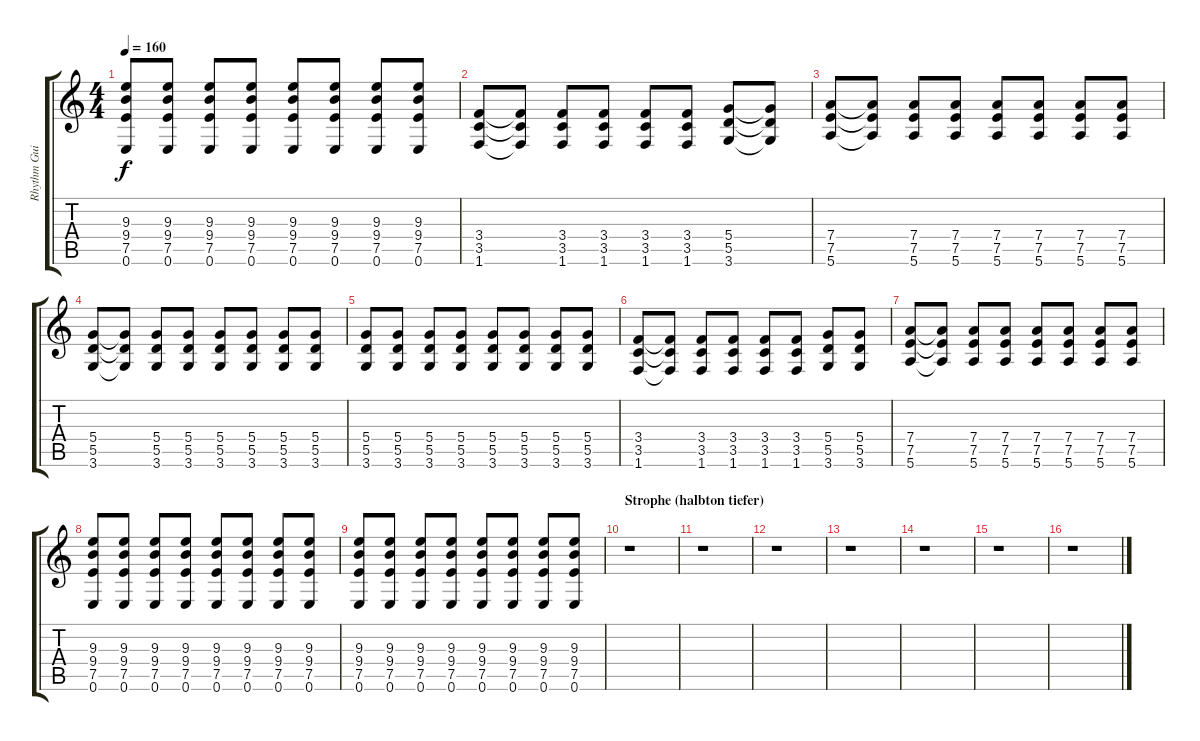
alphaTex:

\track ("Rhythm Guitar" "Rhythm Gui") {instrument overdrivenguitar}
\staff {score tabs}
\tuning (E4 B3 G3 D3 A2 E2) {hide}
\ts (4 4)
\tempo 160
\clef g2
\ks c
(9.3 9.4 7.5 0.6).8{dy f} (9.3 9.4 7.5 0.6).8 (9.3 9.4 7.5 0.6).8 (9.3 9.4 7.5 0.6).8 (9.3 9.4 7.5 0.6).8 (9.3 9.4 7.5 0.6).8 (9.3 9.4 7.5 0.6).8 (9.3 9.4 7.5 0.6).8 |
(3.4 3.5 1.6).8 (3.4{t} 3.5{t} 1.6{t}).8 (3.4 3.5 1.6).8 (3.4 3.5 1.6).8 (3.4 3.5 1.6).8 (3.4 3.5 1.6).8 (5.4 5.5 3.6).8 (5.4{t} 5.5{t} 3.6{t}).8 |
(7.4 7.5 5.6).8 (7.4{t} 7.5{t} 5.6{t}).8 (7.4 7.5 5.6).8 (7.4 7.5 5.6).8 (7.4 7.5 5.6).8 (7.4 7.5 5.6).8 (7.4 7.5 5.6).8 (7.4 7.5 5.6).8 |
(5.4 5.5 3.6).8 (5.4{t} 5.5{t} 3.6{t}).8 (5.4 5.5 3.6).8 (5.4 5.5 3.6).8 (5.4 5.5 3.6).8 (5.4 5.5 3.6).8 (5.4 5.5 3.6).8 (5.4 5.5 3.6).8 |
(5.4 5.5 3.6).8 (5.4 5.5 3.6).8 (5.4 5.5 3.6).8 (5.4 5.5 3.6).8 (5.4 5.5 3.6).8 (5.4 5.5 3.6).8 (5.4 5.5 3.6).8 (5.4 5.5 3.6).8 |
(3.4 3.5 1.6).8 (3.4{t} 3.5{t} 1.6{t}).8 (3.4 3.5 1.6).8 (3.4 3.5 1.6).8 (3.4 3.5 1.6).8 (3.4 3.5 1.6).8 (5.4 5.5 3.6).8 (5.4 5.5 3.6).8 |
(7.4 7.5 5.6).8 (7.4{t} 7.5{t} 5.6{t}).8 (7.4 7.5 5.6).8 (7.4 7.5 5.6).8 (7.4 7.5 5.6).8 (7.4 7.5 5.6).8 (7.4 7.5 5.6).8 (7.4 7.5 5.6).8 |
(9.3 9.4 7.5 0.6).8 (9.3 9.4 7.5 0.6).8 (9.3 9.4 7.5 0.6).8 (9.3 9.4 7.5 0.6).8 (9.3 9.4 7.5 0.6).8 (9.3 9.4 7.5 0.6).8 (9.3 9.4 7.5 0.6).8 (9.3 9.4 7.5 0.6).8 |
(9.3 9.4 7.5 0.6).8 (9.3 9.4 7.5 0.6).8 (9.3 9.4 7.5 0.6).8 (9.3 9.4 7.5 0.6).8 (9.3 9.4 7.5 0.6).8 (9.3 9.4 7.5 0.6).8 (9.3 9.4 7.5 0.6).8 (9.3 9.4 7.5 0.6).8 |
\section ("" "Strophe (halbton tiefer)")
r.1 |
r.1 |
r.1 |
r.1 |
r.1 |
r.1 |
r.1
